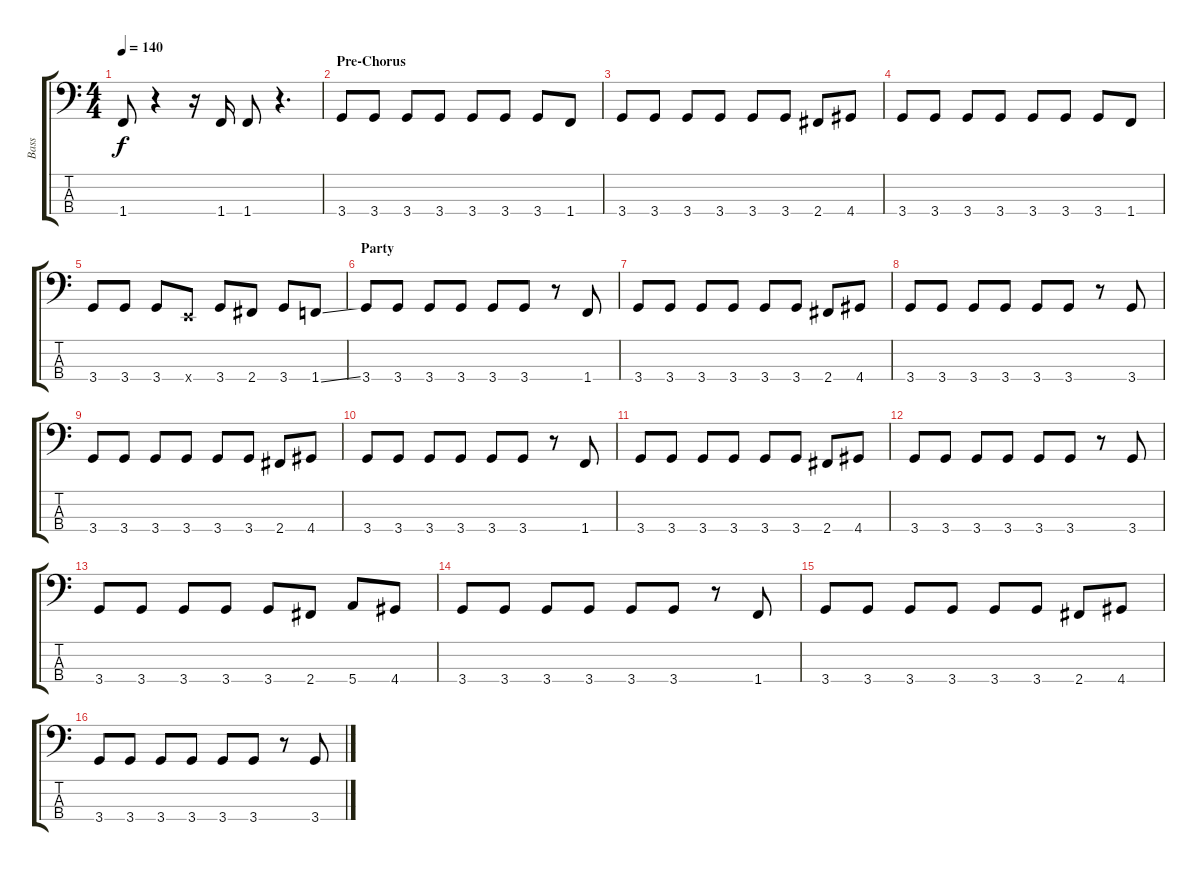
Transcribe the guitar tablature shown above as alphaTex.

\track ("Bass" "Bass") {instrument electricbassfinger}
\staff {score tabs}
\tuning (G2 D2 A1 E1) {hide}
\ts (4 4)
\tempo 140
\clef f4
\ks c
1.4.8{dy f} r.4 r.16 1.4.16 1.4.8 r.4{d} |
\section ("" "Pre-Chorus")
3.4.8 3.4.8 3.4.8 3.4.8 3.4.8 3.4.8 3.4.8 1.4.8 |
3.4.8 3.4.8 3.4.8 3.4.8 3.4.8 3.4.8 2.4.8 4.4.8 |
3.4.8 3.4.8 3.4.8 3.4.8 3.4.8 3.4.8 3.4.8 1.4.8 |
3.4.8 3.4.8 3.4.8 0.4{x}.8 3.4.8 2.4.8 3.4.8 1.4{ss}.8 |
\section ("" "Party")
3.4.8 3.4.8 3.4.8 3.4.8 3.4.8 3.4.8 r.8 1.4.8 |
3.4.8 3.4.8 3.4.8 3.4.8 3.4.8 3.4.8 2.4.8 4.4.8 |
3.4.8 3.4.8 3.4.8 3.4.8 3.4.8 3.4.8 r.8 3.4.8 |
3.4.8 3.4.8 3.4.8 3.4.8 3.4.8 3.4.8 2.4.8 4.4.8 |
3.4.8 3.4.8 3.4.8 3.4.8 3.4.8 3.4.8 r.8 1.4.8 |
3.4.8 3.4.8 3.4.8 3.4.8 3.4.8 3.4.8 2.4.8 4.4.8 |
3.4.8 3.4.8 3.4.8 3.4.8 3.4.8 3.4.8 r.8 3.4.8 |
3.4.8 3.4.8 3.4.8 3.4.8 3.4.8 2.4.8 5.4.8 4.4.8 |
3.4.8 3.4.8 3.4.8 3.4.8 3.4.8 3.4.8 r.8 1.4.8 |
3.4.8 3.4.8 3.4.8 3.4.8 3.4.8 3.4.8 2.4.8 4.4.8 |
3.4.8 3.4.8 3.4.8 3.4.8 3.4.8 3.4.8 r.8 3.4.8
